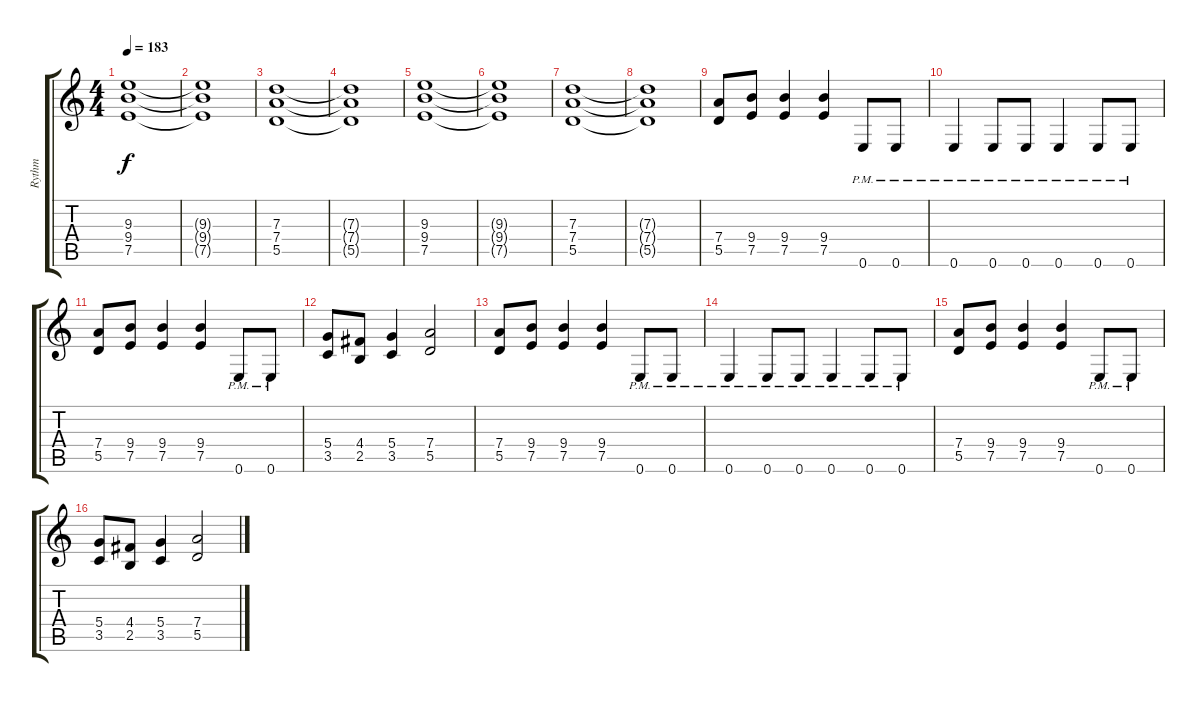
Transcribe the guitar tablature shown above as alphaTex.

\track ("Rythm " "Rythm ") {instrument distortionguitar}
\staff {score tabs}
\tuning (E4 B3 G3 D3 A2 E2) {hide}
\ts (4 4)
\tempo 183
\clef g2
\ks c
(9.3 9.4 7.5).1{dy f} |
(9.3{t} 9.4{t} 7.5{t}).1 |
(7.3 7.4 5.5).1 |
(7.3{t} 7.4{t} 5.5{t}).1 |
(9.3 9.4 7.5).1 |
(9.3{t} 9.4{t} 7.5{t}).1 |
(7.3 7.4 5.5).1 |
(7.3{t} 7.4{t} 5.5{t}).1 |
(7.4 5.5).8 (9.4 7.5).8 (9.4 7.5).4 (9.4 7.5).4 0.6{pm}.8 0.6{pm}.8 |
0.6{pm}.4 0.6{pm}.8 0.6{pm}.8 0.6{pm}.4 0.6{pm}.8 0.6{pm}.8 |
(7.4 5.5).8 (9.4 7.5).8 (9.4 7.5).4 (9.4 7.5).4 0.6{pm}.8 0.6{pm}.8 |
(5.4 3.5).8 (4.4 2.5).8 (5.4 3.5).4 (7.4 5.5).2 |
(7.4 5.5).8 (9.4 7.5).8 (9.4 7.5).4 (9.4 7.5).4 0.6{pm}.8 0.6{pm}.8 |
0.6{pm}.4 0.6{pm}.8 0.6{pm}.8 0.6{pm}.4 0.6{pm}.8 0.6{pm}.8 |
(7.4 5.5).8 (9.4 7.5).8 (9.4 7.5).4 (9.4 7.5).4 0.6{pm}.8 0.6{pm}.8 |
(5.4 3.5).8 (4.4 2.5).8 (5.4 3.5).4 (7.4 5.5).2
